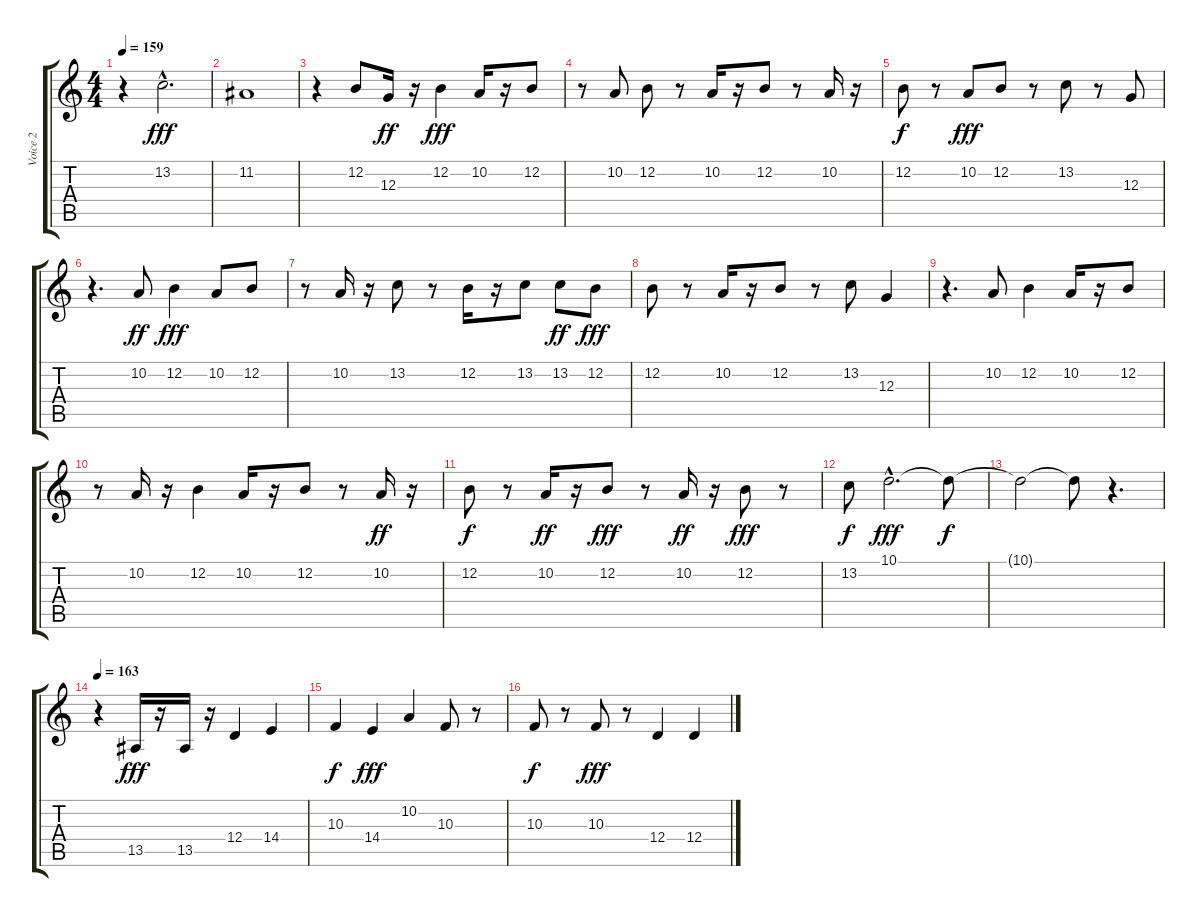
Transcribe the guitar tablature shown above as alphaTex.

\track ("Voice 2" "Voice 2") {instrument choiraahs}
\staff {score tabs}
\tuning (E4 B3 G3 D3 A2 E2) {hide}
\ts (4 4)
\tempo 159
\clef g2
\ks c
r.4{dy fff} 13.2{hac}.2{d} |
11.2.1 |
r.4 12.2.8 12.3.16{dy ff} r.16 12.2.4{dy fff} 10.2.16 r.16 12.2.8 |
r.8 10.2.8 12.2.8 r.8 10.2.16 r.16 12.2.8 r.8 10.2.16 r.16 |
12.2.8{dy f} r.8 10.2.8{dy fff} 12.2.8 r.8 13.2.8 r.8 12.3.8 |
r.4{d} 10.2.8{dy ff} 12.2.4{dy fff} 10.2.8 12.2.8 |
r.8 10.2.16 r.16 13.2.8 r.8 12.2.16 r.16 13.2.8 13.2.8{dy ff} 12.2.8{dy fff} |
12.2.8 r.8 10.2.16 r.16 12.2.8 r.8 13.2.8 12.3.4 |
r.4{d} 10.2.8 12.2.4 10.2.16 r.16 12.2.8 |
r.8 10.2.16 r.16 12.2.4 10.2.16 r.16 12.2.8 r.8 10.2.16{dy ff} r.16 |
12.2.8{dy f} r.8 10.2.16{dy ff} r.16 12.2.8{dy fff} r.8 10.2.16{dy ff} r.16 12.2.8{dy fff} r.8 |
13.2.8{dy f} 10.1{hac}.2{d dy fff} 10.1{t}.8{dy f} |
10.1{t}.2 10.1{t}.8 r.4{d} |
\tempo 163
r.4 13.5.16{dy fff balance 11} r.16 13.5.16 r.16 12.4.4 14.4.4 |
10.3.4{dy f} 14.4.4{dy fff} 10.2.4 10.3.8 r.8 |
10.3.8{dy f} r.8 10.3.8{dy fff} r.8 12.4.4 12.4.4
